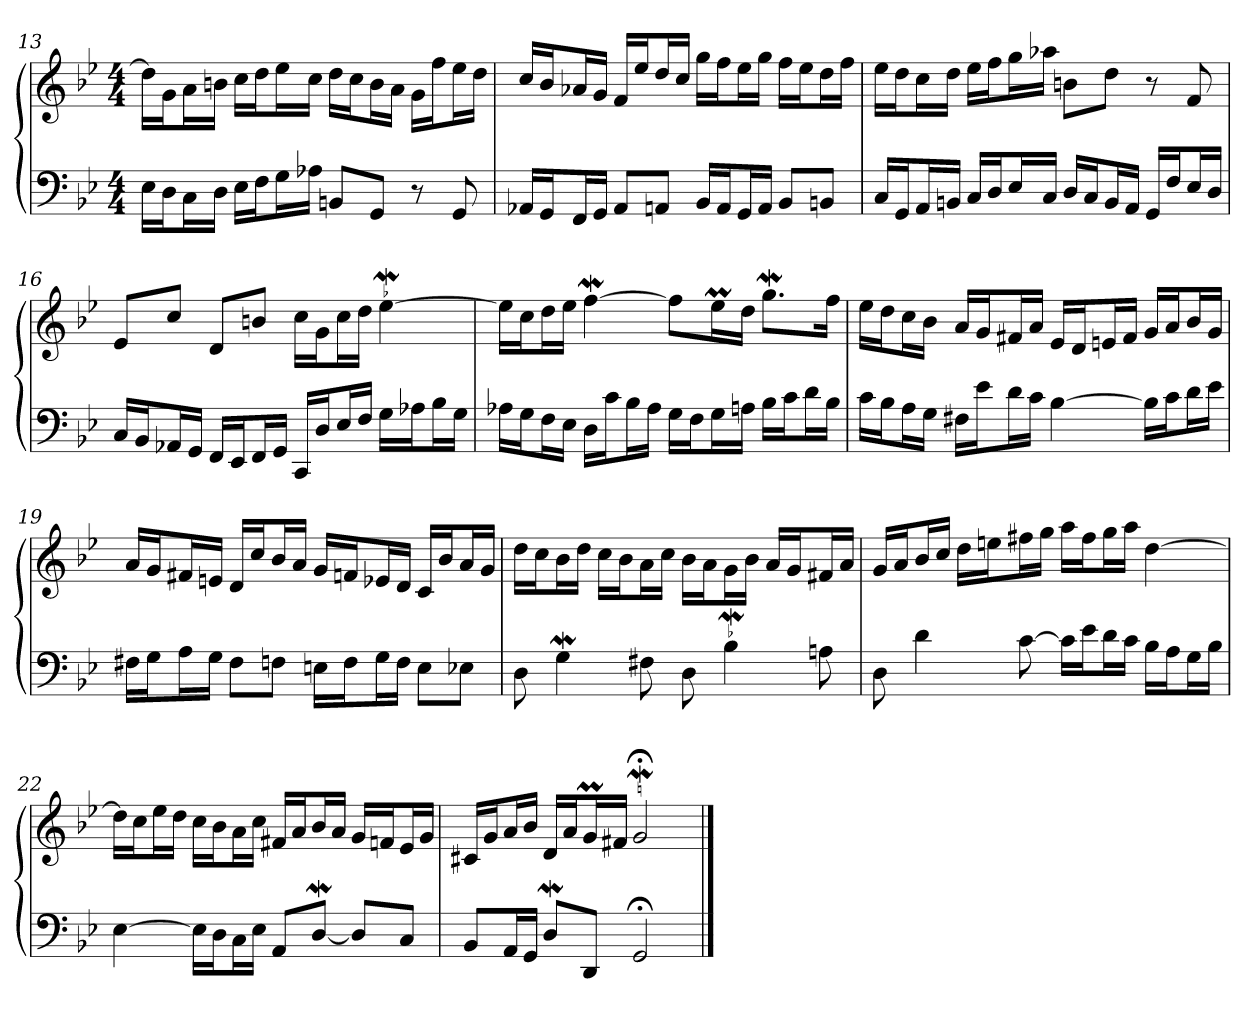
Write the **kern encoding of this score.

**kern	**kern
*part1	*part1
*staff2	*staff1
*clefF4	*clefG2
*k[b-e-]	*k[b-e-]
*g:	*g:
*M4/4	*M4/4
=13	=13
16E-\LL	16dd\LL]
16D\J	16g\J
16C\L	16a\L
16D\JJ	16bn\JJ
16E-\LL	16cc\LL
16F\J	16dd\J
16G\L	16ee-\L
16A-X\JJ	16cc\JJ
8BBn/L	16dd\LL
.	16cc\J
8GG/J	16b\L
.	16a\JJ
8r	16g\LL
.	16ff\J
8GG	16ee-\L
.	16dd\JJ
=14	=14
16AA-X/LL	16cc/LL
16GG/J	16b-/J
16FF/L	16a-X/L
16GG/JJ	16g/JJ
8AA-/L	16f/LL
.	16ee-/J
8AAn/J	16dd/L
.	16cc/JJ
16BB-/LL	16gg\LL
16AA/J	16ff\J
16GG/L	16ee-\L
16AA/JJ	16gg\JJ
8BB-/L	16ff\LL
.	16ee-\J
8BBn/J	16dd\L
.	16ff\JJ
=15	=15
16C/LL	16ee-\LL
16GG/J	16dd\J
16AA/L	16cc\L
16BBn/JJ	16dd\JJ
16C/LL	16ee-\LL
16D/J	16ff\J
16E-/L	16gg\L
16C/JJ	16aa-X\JJ
16D/LL	8bn\L
16C/J	.
16BB/L	8dd\J
16AA/JJ	.
16GG/LL	8r
16F/J	.
16E-/L	8f
16D/JJ	.
=16	=16
16C/LL	8e-/L
16BB-/J	.
16AA-X/L	8cc/J
16GG/JJ	.
16FF/LL	8d/L
16EE-/J	.
16FF/L	8bn/J
16GG/JJ	.
16CC/LL	16cc\LL
16D/J	16g\J
16E-/L	16cc\L
16F/JJ	16dd\JJ
!	!LO:MOR:acc=-
16G\LL	[4ee-W
16A-X\J	.
16B-\L	.
16G\JJ	.
=17	=17
16A-X\LL	16ee-\LL]
16G\J	16cc\J
16F\L	16dd\L
16E-\JJ	16ee-\JJ
16D\LL	[4ffW
16c\J	.
16B-\L	.
16A-\JJ	.
16G\LL	8ff\L]
16F\J	.
16G\L	16ee-M\L
16An\JJ	16dd\JJ
16B-\LL	8.ggW\L
16c\J	.
16d\L	.
16B-\JJ	16ff\Jk
=18	=18
16c\LL	16ee-\LL
16B-\J	16dd\J
16A\L	16cc\L
16G\JJ	16b-\JJ
16F#X\LL	16a/LL
16e-\J	16g/J
16d\L	16f#X/L
16c\JJ	16a/JJ
[4B-	16e-/LL
.	16d/J
.	16en/L
.	16f#/JJ
16B-\LL]	16g/LL
16c\J	16a/J
16d\L	16b-/L
16e-\JJ	16g/JJ
=19	=19
16F#X\LL	16a/LL
16G\J	16g/J
16A\L	16f#X/L
16G\JJ	16en/JJ
8F#\L	16d/LL
.	16cc/J
8Fn\J	16b-/L
.	16a/JJ
16En\LL	16g/LL
16F\J	16fn/J
16G\L	16e-X/L
16F\JJ	16d/JJ
8E\L	16c/LL
.	16b-/J
8E-X\J	16a/L
.	16g/JJ
=20	=20
8D	16dd\LL
.	16cc\J
4GW	16b-\L
.	16dd\JJ
.	16cc\LL
.	16b-\J
8F#X	16a\L
.	16cc\JJ
8D	16b-\LL
.	16a\J
!LO:MOR:acc=-	!
4B-W	16g\L
.	16b-\JJ
.	16a/LL
.	16g/J
8An	16f#X/L
.	16a/JJ
=21	=21
8D	16g/LL
.	16a/J
4d	16b-/L
.	16cc/JJ
.	16dd\LL
.	16een\J
[8c	16ff#X\L
.	16gg\JJ
16c\LL]	16aa\LL
16e-\J	16ff#\J
16d\L	16gg\L
16c\JJ	16aa\JJ
16B-\LL	[4dd
16A\J	.
16G\L	.
16B-\JJ	.
=22	=22
[4E-	16dd\LL]
.	16cc\J
.	16ee-\L
.	16dd\JJ
16E-\LL]	16cc\LL
16D\J	16b-\J
16C\L	16a\L
16E-\JJ	16cc\JJ
8AA/L	16f#X/LL
.	16a/J
[8DW/J	16b-/L
.	16a/JJ
8D/L]	16g/LL
.	16fn/J
8C/J	16e-/L
.	16g/JJ
=23	=23
8BB-/L	16c#X/LL
.	16g/J
16AA/L	16a/L
16GG/JJ	16b-/JJ
8DW/L	16d/LL
.	16a/J
8DD/J	16gM/L
.	16f#X/JJ
2GG;<	2g;<W
==	==
*-	*-
